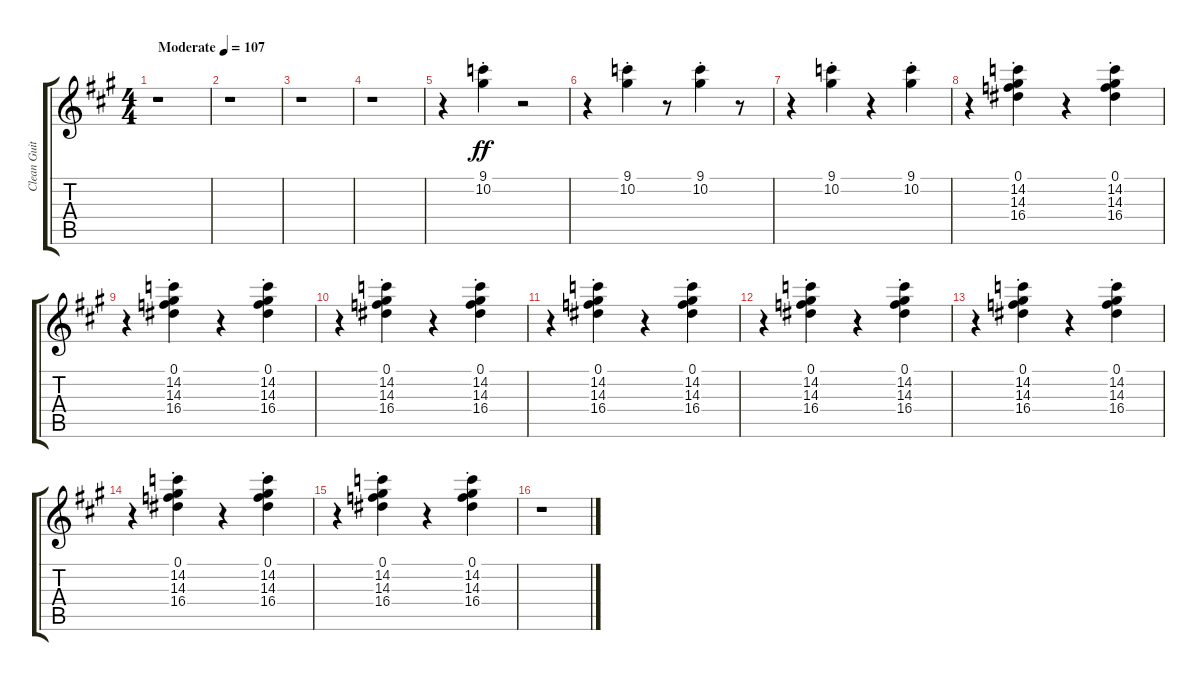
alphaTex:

\track ("Clean Guitar" "Clean Guit") {instrument electricguitarjazz}
\staff {score tabs}
\tuning (Eb4 Bb3 Gb3 Db3 Ab2 Eb2) {hide}
\ts (4 4)
\tempo (107 "Moderate")
\clef g2
\ks a
r.1{dy ff instrument electricguitarjazz} |
r.1 |
r.1 |
r.1 |
r.4 (9.1{st} 10.2{st}).4 r.2 |
r.4 (9.1{st} 10.2{st}).4 r.8 (9.1{st} 10.2{st}).4 r.8 |
r.4 (9.1{st} 10.2{st}).4 r.4 (9.1{st} 10.2{st}).4 |
r.4 (0.1{st} 14.2{st} 14.3{st} 16.4{st}).4 r.4 (0.1{st} 14.2{st} 14.3{st} 16.4{st}).4 |
r.4 (0.1{st} 14.2{st} 14.3{st} 16.4{st}).4 r.4 (0.1{st} 14.2{st} 14.3{st} 16.4{st}).4 |
r.4 (0.1{st} 14.2{st} 14.3{st} 16.4{st}).4 r.4 (0.1{st} 14.2{st} 14.3{st} 16.4{st}).4 |
r.4 (0.1{st} 14.2{st} 14.3{st} 16.4{st}).4 r.4 (0.1{st} 14.2{st} 14.3{st} 16.4{st}).4 |
r.4 (0.1{st} 14.2{st} 14.3{st} 16.4{st}).4 r.4 (0.1{st} 14.2{st} 14.3{st} 16.4{st}).4 |
r.4 (0.1{st} 14.2{st} 14.3{st} 16.4{st}).4 r.4 (0.1{st} 14.2{st} 14.3{st} 16.4{st}).4 |
r.4 (0.1{st} 14.2{st} 14.3{st} 16.4{st}).4 r.4 (0.1{st} 14.2{st} 14.3{st} 16.4{st}).4 |
r.4 (0.1{st} 14.2{st} 14.3{st} 16.4{st}).4 r.4 (0.1{st} 14.2{st} 14.3{st} 16.4{st}).4 |
r.1
